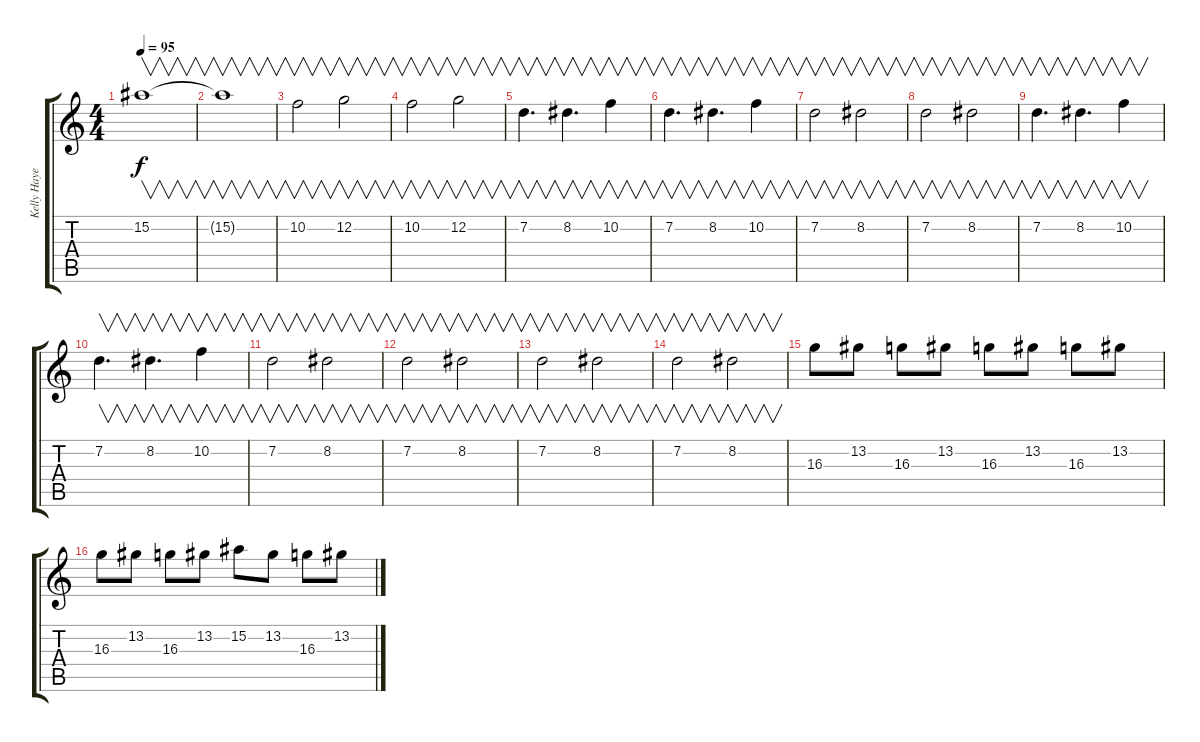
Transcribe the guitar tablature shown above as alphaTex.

\track ("Kelly Hayes" "Kelly Haye") {instrument distortionguitar}
\staff {score tabs}
\tuning (C4 G3 Eb3 Bb2 F2 C2) {hide}
\ts (4 4)
\tempo 95
\clef g2
\ks c
15.2.1{v dy f} |
15.2{t}.1{v} |
10.2.2{v} 12.2.2{v} |
10.2.2{v} 12.2.2{v} |
7.2.4{v d balance 16} 8.2.4{v d} 10.2.4{v} |
7.2.4{v d} 8.2.4{v d} 10.2.4{v} |
7.2.2{v} 8.2.2{v} |
7.2.2{v} 8.2.2{v} |
7.2.4{v d} 8.2.4{v d} 10.2.4{v} |
7.2.4{v d} 8.2.4{v d} 10.2.4{v} |
7.2.2{v} 8.2.2{v} |
7.2.2{v} 8.2.2{v} |
7.2.2{v} 8.2.2{v} |
7.2.2{v} 8.2.2{v} |
16.3.8{volume 10 balance 8 instrument distortionguitar} 13.2.8 16.3.8 13.2.8 16.3.8 13.2.8 16.3.8 13.2.8 |
16.3.8 13.2.8 16.3.8 13.2.8 15.2.8 13.2.8 16.3.8 13.2.8
